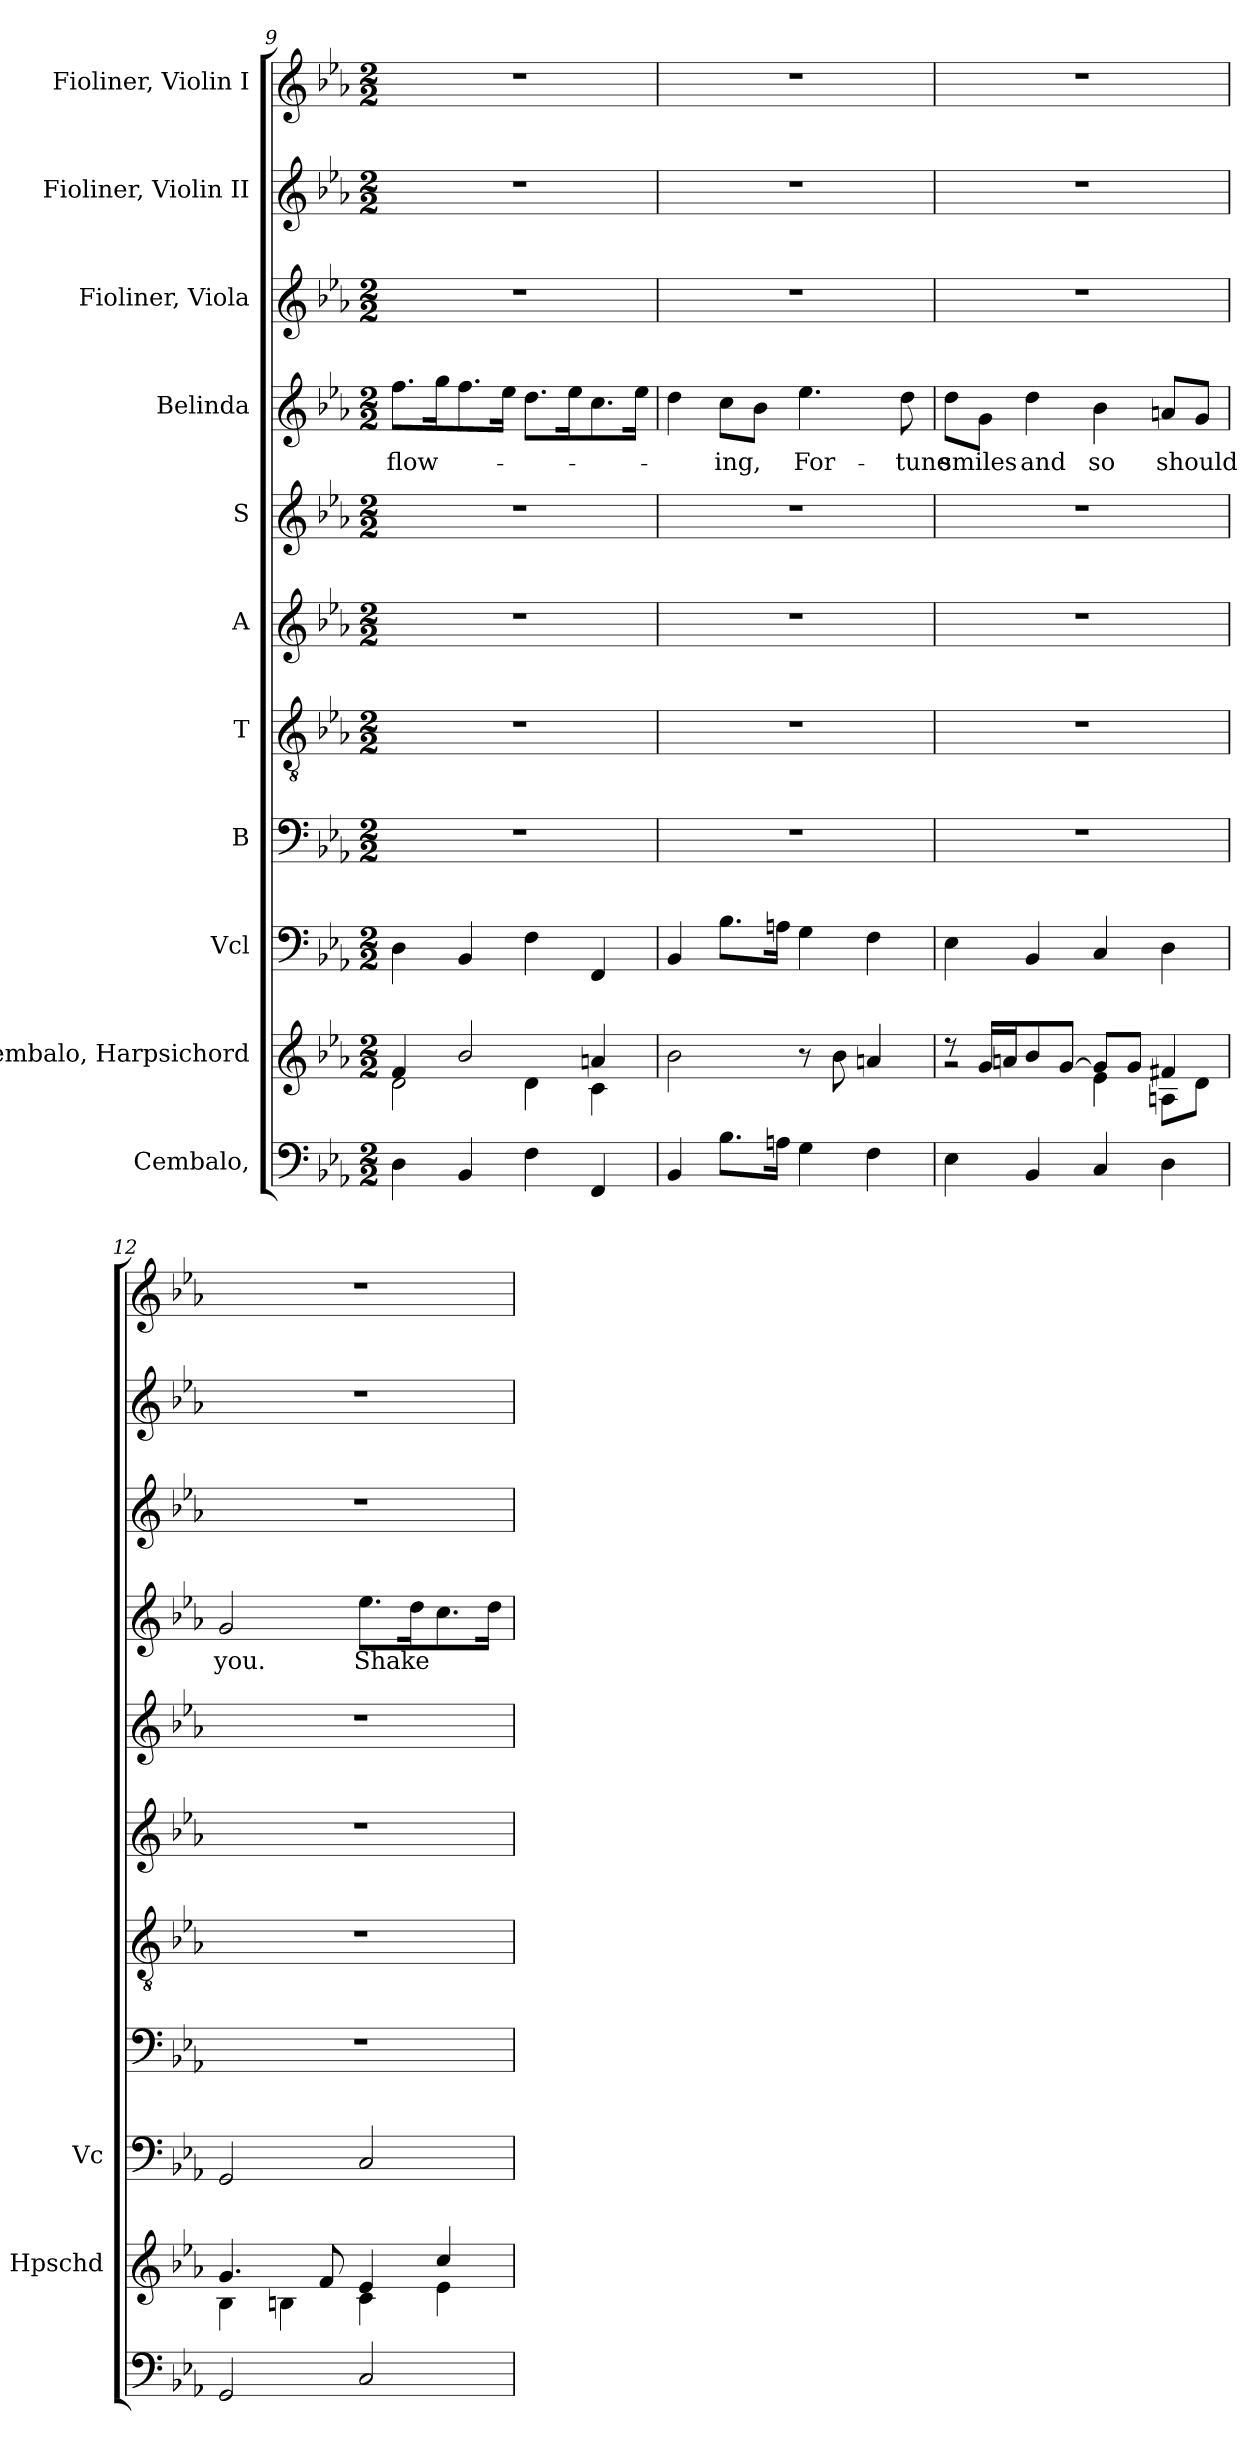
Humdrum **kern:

**kern	**kern	**kern	**kern	**kern	**kern	**kern	**kern	**text	**kern	**kern	**kern
*part11	*part10	*part9	*part8	*part7	*part6	*part5	*part4	*part4	*part3	*part2	*part1
*staff11	*staff10	*staff9	*staff8	*staff7	*staff6	*staff5	*staff4	*staff4	*staff3	*staff2	*staff1
*I"Cembalo,	*I"Cembalo, Harpsichord	*I"Vcl	*I"B	*I"T	*I"A	*I"S	*I"Belinda	*	*I"Fioliner, Viola	*I"Fioliner, Violin II	*I"Fioliner, Violin I
*	*I'Hpschd	*I'Vc	*	*	*	*	*	*	*	*	*
*clefF4	*clefG2	*clefF4	*clefF4	*clefGv2	*clefG2	*clefG2	*clefG2	*	*clefG2	*clefG2	*clefG2
*k[b-e-a-]	*k[b-e-a-]	*k[b-e-a-]	*k[b-e-a-]	*k[b-e-a-]	*k[b-e-a-]	*k[b-e-a-]	*k[b-e-a-]	*	*k[b-e-a-]	*k[b-e-a-]	*k[b-e-a-]
*M2/2	*M2/2	*M2/2	*M2/2	*M2/2	*M2/2	*M2/2	*M2/2	*	*M2/2	*M2/2	*M2/2
=9	=9	=9	=9	=9	=9	=9	=9	=9	=9	=9	=9
*	*^	*	*	*	*	*	*	*	*	*	*
!	!	!	!	!	!	!	!	!	!LO:LY:b	!	!	!
4D\	4f/	2d\	4D\	1r	1r	1r	1r	8.ff\L	flow-	1r	1r	1r
.	.	.	.	.	.	.	.	16gg\K	.	.	.	.
4BB-/	2b-/	.	4BB-/	.	.	.	.	8.ff\	.	.	.	.
.	.	.	.	.	.	.	.	16ee-\Jk	.	.	.	.
4F\	.	4d\	4F\	.	.	.	.	8.dd\L	.	.	.	.
.	.	.	.	.	.	.	.	16ee-\K	.	.	.	.
4FF/	4an/	4c\	4FF/	.	.	.	.	8.cc\	.	.	.	.
.	.	.	.	.	.	.	.	16ee-\Jk	.	.	.	.
*	*v	*v	*	*	*	*	*	*	*	*	*	*
=10	=10	=10	=10	=10	=10	=10	=10	=10	=10	=10	=10
4BB-/	2b-\	4BB-/	1r	1r	1r	1r	4dd\	.	1r	1r	1r
!	!	!	!	!	!	!	!	!LO:LY:b	!	!	!
8.B-\L	.	8.B-\L	.	.	.	.	8cc\L	-ing,	.	.	.
.	.	.	.	.	.	.	8b-\J	.	.	.	.
16An\Jk	.	16An\Jk	.	.	.	.	.	.	.	.	.
!	!	!	!	!	!	!	!	!LO:LY:b	!	!	!
4G\	8r	4G\	.	.	.	.	4.ee-\	For-	.	.	.
.	8b-\	.	.	.	.	.	.	.	.	.	.
4F\	4an/	4F\	.	.	.	.	.	.	.	.	.
!	!	!	!	!	!	!	!	!LO:LY:b	!	!	!
.	.	.	.	.	.	.	8dd\	-tune	.	.	.
=11	=11	=11	=11	=11	=11	=11	=11	=11	=11	=11	=11
*	*^	*	*	*	*	*	*	*	*	*	*
!	!	!	!	!	!	!	!	!	!LO:LY:b	!	!	!
4E-\	8r	2rg	4E-\	1r	1r	1r	1r	8dd\L	smiles	1r	1r	1r
.	16g/LL	.	.	.	.	.	.	8g\J	.	.	.	.
.	16an/J	.	.	.	.	.	.	.	.	.	.	.
!	!	!	!	!	!	!	!	!	!LO:LY:b	!	!	!
4BB-/	8b-/	.	4BB-/	.	.	.	.	4dd\	and	.	.	.
.	[8g/J	.	.	.	.	.	.	.	.	.	.	.
!	!	!	!	!	!	!	!	!	!LO:LY:b	!	!	!
4C/	8g/L]	4e-\	4C/	.	.	.	.	4b-\	so	.	.	.
.	8g/J	.	.	.	.	.	.	.	.	.	.	.
!	!	!	!	!	!	!	!	!	!LO:LY:b	!	!	!
4D\	4f#X/	8An\L	4D\	.	.	.	.	8an/L	should	.	.	.
.	.	8d\J	.	.	.	.	.	8g/J	.	.	.	.
!!LO:LB:g=z
=12	=12	=12	=12	=12	=12	=12	=12	=12	=12	=12	=12	=12
!	!	!	!	!	!	!	!	!	!LO:LY:b	!	!	!
2GG/	4.g/	4B-\	2GG/	1r	1r	1r	1r	2g/	you.	1r	1r	1r
.	.	4Bn\	.	.	.	.	.	.	.	.	.	.
.	8f/	.	.	.	.	.	.	.	.	.	.	.
!	!	!	!	!	!	!	!	!	!LO:LY:b	!	!	!
2C/	4e-/	4c\	2C/	.	.	.	.	8.ee-\L	Shake	.	.	.
.	.	.	.	.	.	.	.	16dd\K	.	.	.	.
.	4cc/	4e-\	.	.	.	.	.	8.cc\	.	.	.	.
.	.	.	.	.	.	.	.	16dd\Jk	.	.	.	.
*	*v	*v	*	*	*	*	*	*	*	*	*	*
=	=	=	=	=	=	=	=	=	=	=	=
*-	*-	*-	*-	*-	*-	*-	*-	*-	*-	*-	*-
